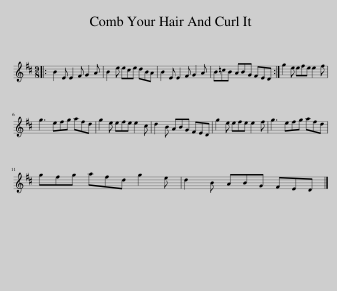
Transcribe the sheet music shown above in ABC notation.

X:1
L:1/8
M:9/8
I:linebreak $
K:D
V:1 treble
V:1
|: B2 E E2 F G2 A | B2 e ece dBA | B2 E E2 F G2 A | B=cB ABG FED :| g2 e efe e2 f |$ %5
 g3 efg afd | g2 e efe e2 c | d2 B ABG FED | g2 e efe e2 f | g3 efg afd |$ %10
 gfg afd g2 e | d2 B ABG FED |] %12
